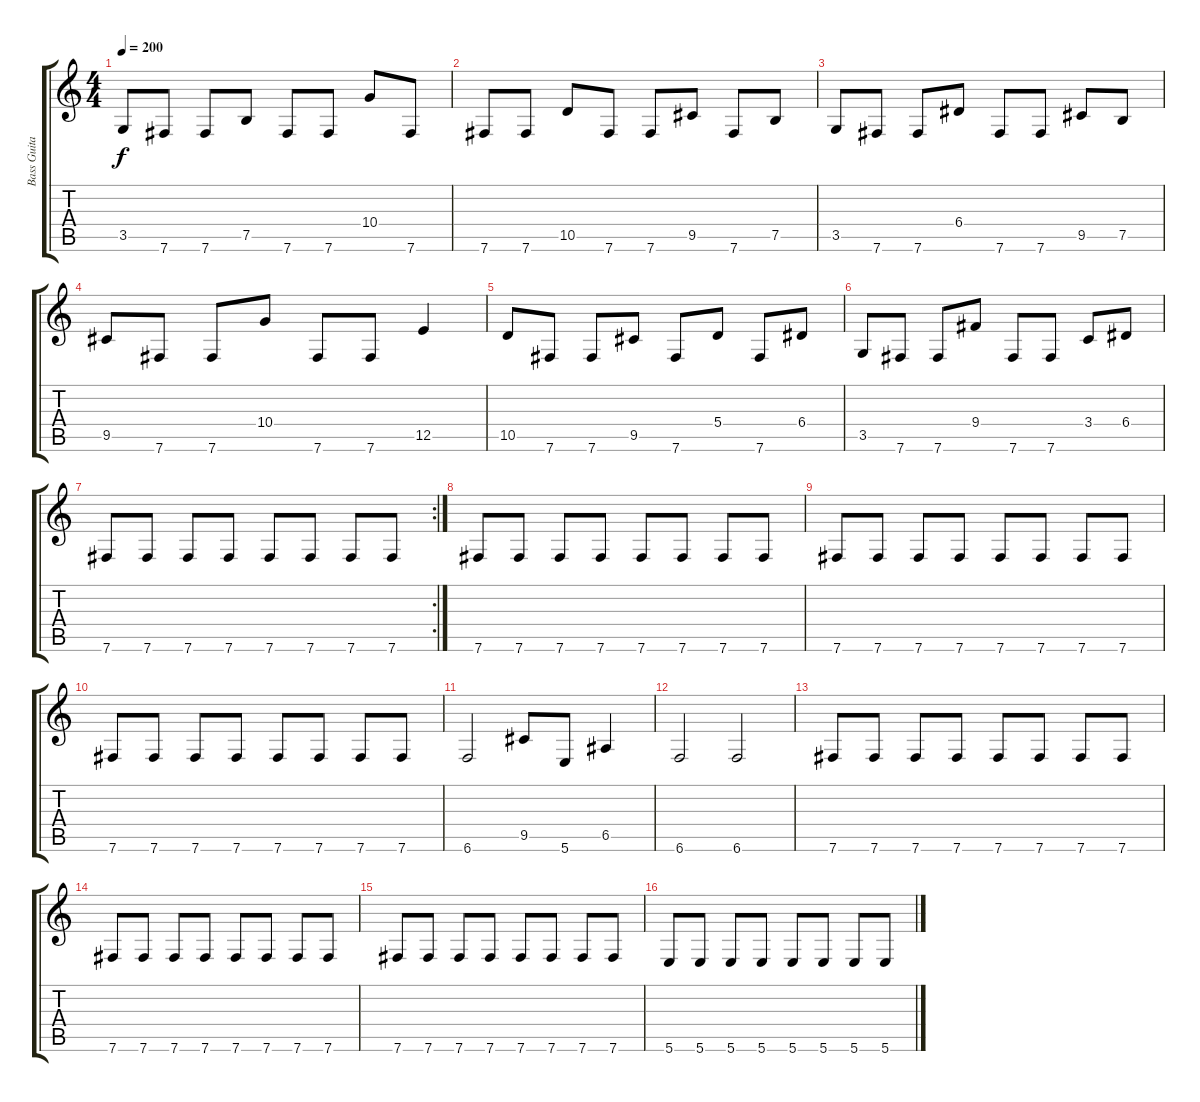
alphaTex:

\track ("Bass Guitar" "Bass Guita") {instrument electricbasspick}
\staff {score tabs}
\tuning (B3 Gb2 D3 A2 E2 B1) {hide}
\ts (4 4)
\tempo 200
\clef g2
\ks c
3.5.8{dy f} 7.6.8 7.6.8 7.5.8 7.6.8 7.6.8 10.4.8 7.6.8 |
7.6.8 7.6.8 10.5.8 7.6.8 7.6.8 9.5.8 7.6.8 7.5.8 |
3.5.8 7.6.8 7.6.8 6.4.8 7.6.8 7.6.8 9.5.8 7.5.8 |
9.5.8 7.6.8 7.6.8 10.4.8 7.6.8 7.6.8 12.5.4 |
10.5.8 7.6.8 7.6.8 9.5.8 7.6.8 5.4.8 7.6.8 6.4.8 |
3.5.8 7.6.8 7.6.8 9.4.8 7.6.8 7.6.8 3.4.8 6.4.8 |
\rc 2
7.6.8 7.6.8 7.6.8 7.6.8 7.6.8 7.6.8 7.6.8 7.6.8 |
7.6.8 7.6.8 7.6.8 7.6.8 7.6.8 7.6.8 7.6.8 7.6.8 |
7.6.8 7.6.8 7.6.8 7.6.8 7.6.8 7.6.8 7.6.8 7.6.8 |
7.6.8 7.6.8 7.6.8 7.6.8 7.6.8 7.6.8 7.6.8 7.6.8 |
6.6.2 9.5.8 5.6.8 6.5.4 |
6.6.2 6.6.2 |
7.6.8 7.6.8 7.6.8 7.6.8 7.6.8 7.6.8 7.6.8 7.6.8 |
7.6.8 7.6.8 7.6.8 7.6.8 7.6.8 7.6.8 7.6.8 7.6.8 |
7.6.8 7.6.8 7.6.8 7.6.8 7.6.8 7.6.8 7.6.8 7.6.8 |
5.6.8 5.6.8 5.6.8 5.6.8 5.6.8 5.6.8 5.6.8 5.6.8
